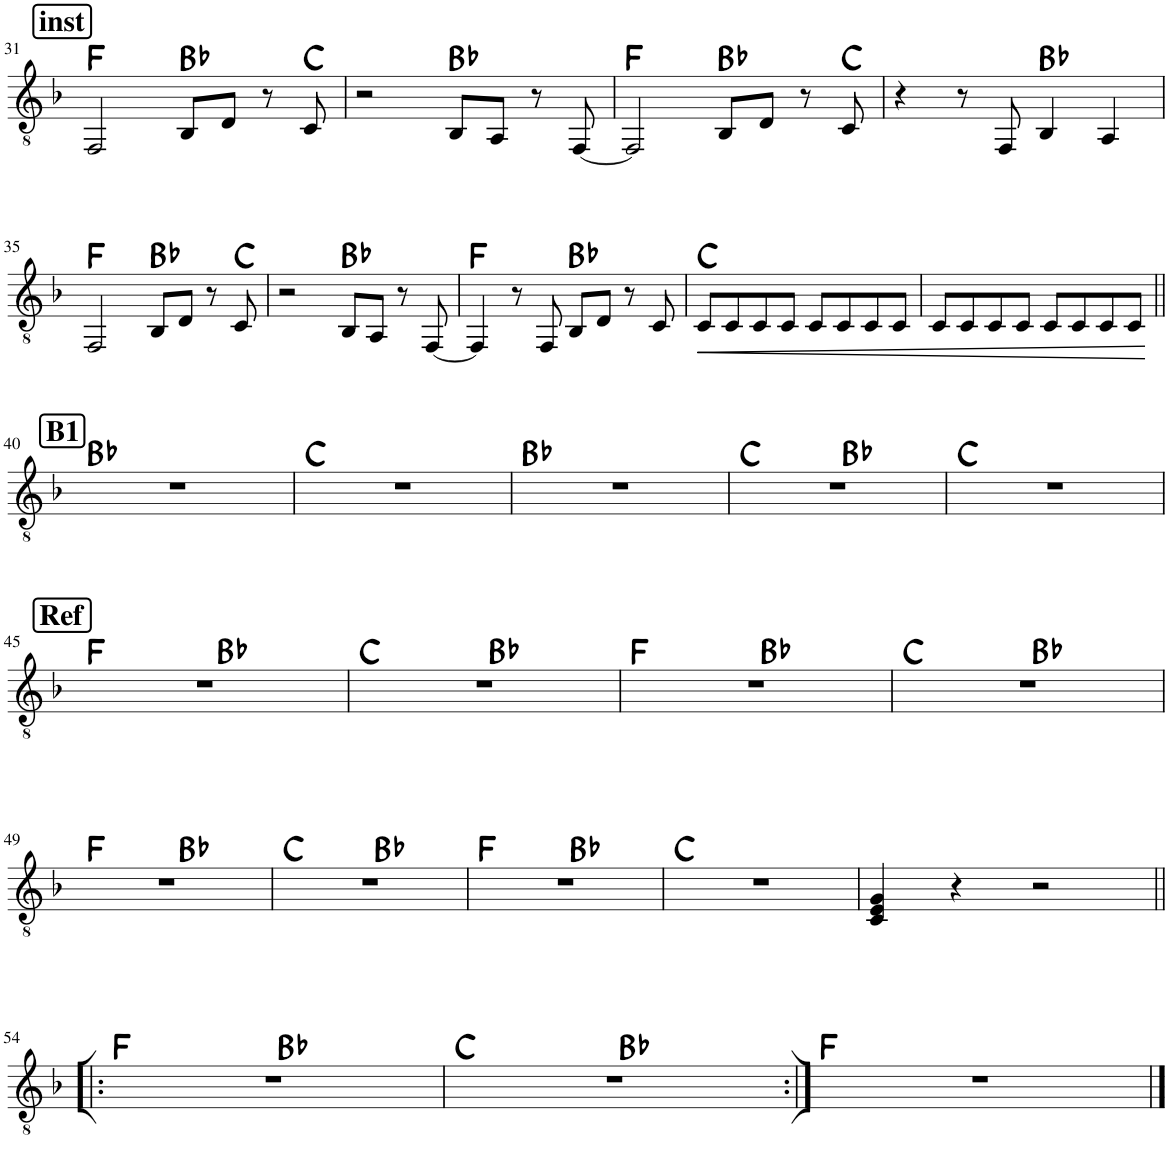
**kern	**dynam	**harte
*part1	*part1	*part1
*staff1	*staff1	*
*I"Classical Guitar	*	*
*I'Guit.	*	*
!!LO:PB:g=z
*clefGv2	*	*
*k[b-]	*	*
*M4/4	*	*
!!LO:REH:place=s1:a:B:rj:fs=14:t=inst
=31	=31	=31
2FF/	.	F:maj
8BB-/L	.	Bb:maj
8D/J	.	.
8r	.	.
8C/	.	C:maj
=32	=32	=32
2r	.	.
8BB-/L	.	Bb:maj
8AA/J	.	.
8r	.	.
[8FF/	.	.
=33	=33	=33
2FF/]	.	F:maj
8BB-/L	.	Bb:maj
8D/J	.	.
8r	.	.
8C/	.	C:maj
=34	=34	=34
4r	.	.
8r	.	.
8FF/	.	.
4BB-/	.	Bb:maj
4AA/	.	.
!!LO:LB:g=z
=35	=35	=35
2FF/	.	F:maj
8BB-/L	.	Bb:maj
8D/J	.	.
8r	.	.
8C/	.	C:maj
=36	=36	=36
2r	.	.
8BB-/L	.	Bb:maj
8AA/J	.	.
8r	.	.
[8FF/	.	.
=37	=37	=37
4FF/]	.	F:maj
8r	.	.
8FF/	.	.
8BB-/L	.	Bb:maj
8D/J	.	.
8r	.	.
8C/	.	.
=38	=38	=38
!	!LO:HP:b	!
8C/L	<	C:maj
8C/	.	.
8C/	.	.
8C/J	.	.
8C/L	.	.
8C/	.	.
8C/	.	.
8C/J	.	.
=39	=39	=39
8C/L	.	.
8C/	.	.
8C/	.	.
8C/J	.	.
8C/L	.	.
8C/	.	.
8C/	.	.
8C/J	.	.
.	[	.
!!LO:LB:g=z
!!LO:REH:place=s1:a:B:rj:fs=14:t=B1
=40||	=40||	=40||
1r	.	Bb:maj
=41	=41	=41
1r	.	C:maj
=42	=42	=42
1r	.	Bb:maj
=43	=43	=43
*^	*	*
1r	2ryy	.	C:maj
.	2ryy	.	Bb:maj
*v	*v	*	*
=44	=44	=44
1r	.	C:maj
!!LO:LB:g=z
!!LO:REH:place=s1:a:B:rj:fs=14:t=Ref
=45	=45	=45
*^	*	*
1r	2ryy	.	F:maj
.	2ryy	.	Bb:maj
=46	=46	=46	=46
1r	2ryy	.	C:maj
.	2ryy	.	Bb:maj
=47	=47	=47	=47
1r	2ryy	.	F:maj
.	2ryy	.	Bb:maj
=48	=48	=48	=48
1r	2ryy	.	C:maj
.	2ryy	.	Bb:maj
!!LO:LB:g=z	!!
=49	=49	=49	=49
1r	2ryy	.	F:maj
.	2ryy	.	Bb:maj
=50	=50	=50	=50
1r	2ryy	.	C:maj
.	2ryy	.	Bb:maj
=51	=51	=51	=51
1r	2ryy	.	F:maj
.	2ryy	.	Bb:maj
*v	*v	*	*
=52	=52	=52
1r	.	C:maj
=53	=53	=53
4C/ 4E/ 4G/	.	.
4r	.	.
2r	.	.
!!LO:LB:g=z
=54!|:	=54!|:	=54!|:
*^	*	*
1r	2ryy	.	F:maj
.	2ryy	.	Bb:maj
=55	=55	=55	=55
1r	2ryy	.	C:maj
.	2ryy	.	Bb:maj
*v	*v	*	*
=56:|!	=56:|!	=56:|!
1r	.	F:maj
==	==	==
*-	*-	*-
